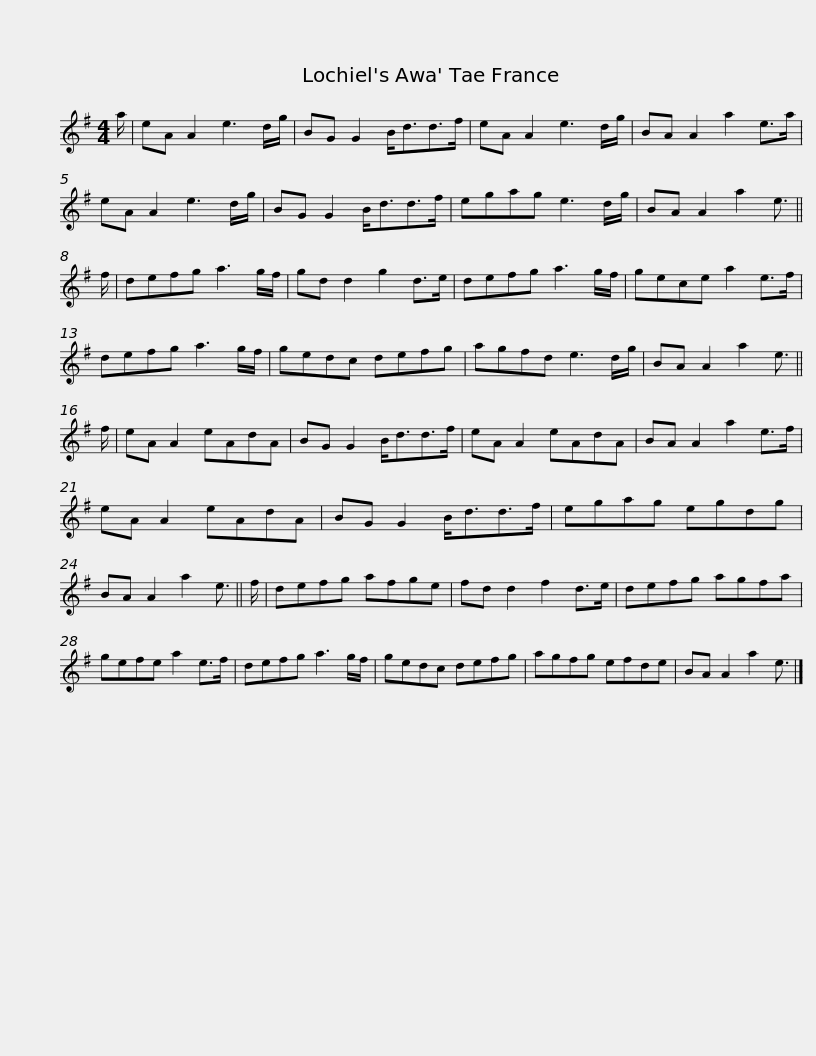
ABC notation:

X:1
L:1/8
M:4/4
I:linebreak $
K:G
V:1 treble
V:1
 a/ | eA A2 e3 d/g/ | BG G2 B<dd>f | eA A2 e3 d/g/ | BA A2 a2 e>a | %5
 eA A2 e3 d/g/ | BG G2 B<dd>f |$ egag e3 d/g/ | BA A2 a2 e3/2 || f/ | %10
 defg a3 g/f/ | gd d2 g2 d>e | defg a3 g/f/ | gece a2 e>f |$ defg a3 g/f/ | %15
 gedc defg | agfd e3 d/g/ | BA A2 a2 e3/2 || f/ | eA A2 eAdA |$ %20
 BG G2 B<dd>f | eA A2 eAdA | BA A2 a2 e>f | eA A2 eAdA | BG G2 B<dd>f | %25
 egag egdg |$ BA A2 a2 e3/2 || f/ | defg afge | fd d2 f2 d>e | %30
 defg agfa | gefe a2 e>f | defg a3 g/f/ |$ gedc defg | agfg efde | %35
 BA A2 a2 e3/2 |] %36
